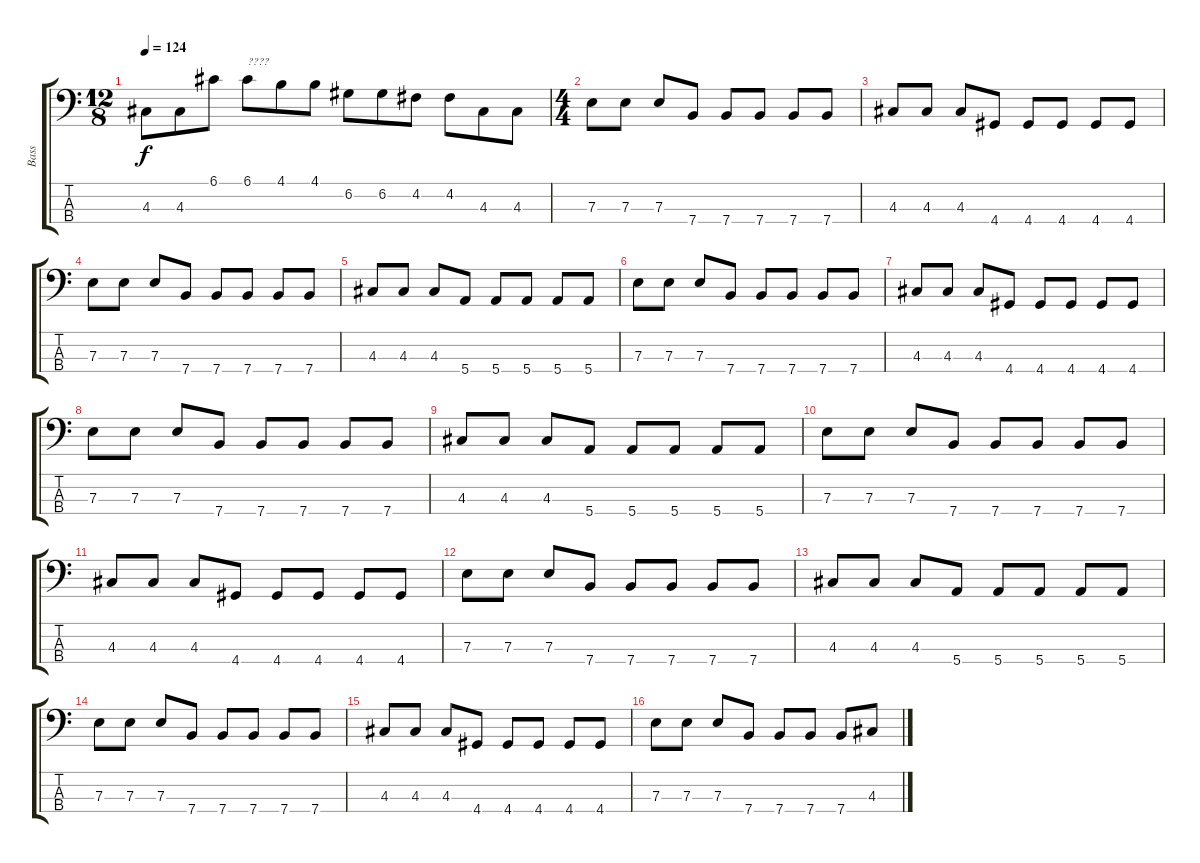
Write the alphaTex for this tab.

\track ("Bass" "Bass") {instrument electricbassfinger}
\staff {score tabs}
\tuning (G2 D2 A1 E1) {hide}
\ts (12 8)
\tempo 124
\clef f4
\ks c
4.3.8{dy f instrument slapbass2} 4.3.8 6.1.8 6.1.8{txt "????"} 4.1.8 4.1.8 6.2.8 6.2.8 4.2.8 4.2.8 4.3.8 4.3.8 |
\ts (4 4)
7.3.8{instrument electricbassfinger} 7.3.8 7.3.8 7.4.8 7.4.8 7.4.8 7.4.8 7.4.8 |
4.3.8 4.3.8 4.3.8 4.4.8 4.4.8 4.4.8 4.4.8 4.4.8 |
7.3.8 7.3.8 7.3.8 7.4.8 7.4.8 7.4.8 7.4.8 7.4.8 |
4.3.8 4.3.8 4.3.8 5.4.8 5.4.8 5.4.8 5.4.8 5.4.8 |
7.3.8 7.3.8 7.3.8 7.4.8 7.4.8 7.4.8 7.4.8 7.4.8 |
4.3.8 4.3.8 4.3.8 4.4.8 4.4.8 4.4.8 4.4.8 4.4.8 |
7.3.8 7.3.8 7.3.8 7.4.8 7.4.8 7.4.8 7.4.8 7.4.8 |
4.3.8 4.3.8 4.3.8 5.4.8 5.4.8 5.4.8 5.4.8 5.4.8 |
7.3.8 7.3.8 7.3.8 7.4.8 7.4.8 7.4.8 7.4.8 7.4.8 |
4.3.8 4.3.8 4.3.8 4.4.8 4.4.8 4.4.8 4.4.8 4.4.8 |
7.3.8 7.3.8 7.3.8 7.4.8 7.4.8 7.4.8 7.4.8 7.4.8 |
4.3.8 4.3.8 4.3.8 5.4.8 5.4.8 5.4.8 5.4.8 5.4.8 |
7.3.8 7.3.8 7.3.8 7.4.8 7.4.8 7.4.8 7.4.8 7.4.8 |
4.3.8 4.3.8 4.3.8 4.4.8 4.4.8 4.4.8 4.4.8 4.4.8 |
7.3.8 7.3.8 7.3.8 7.4.8 7.4.8 7.4.8 7.4.8 4.3.8
